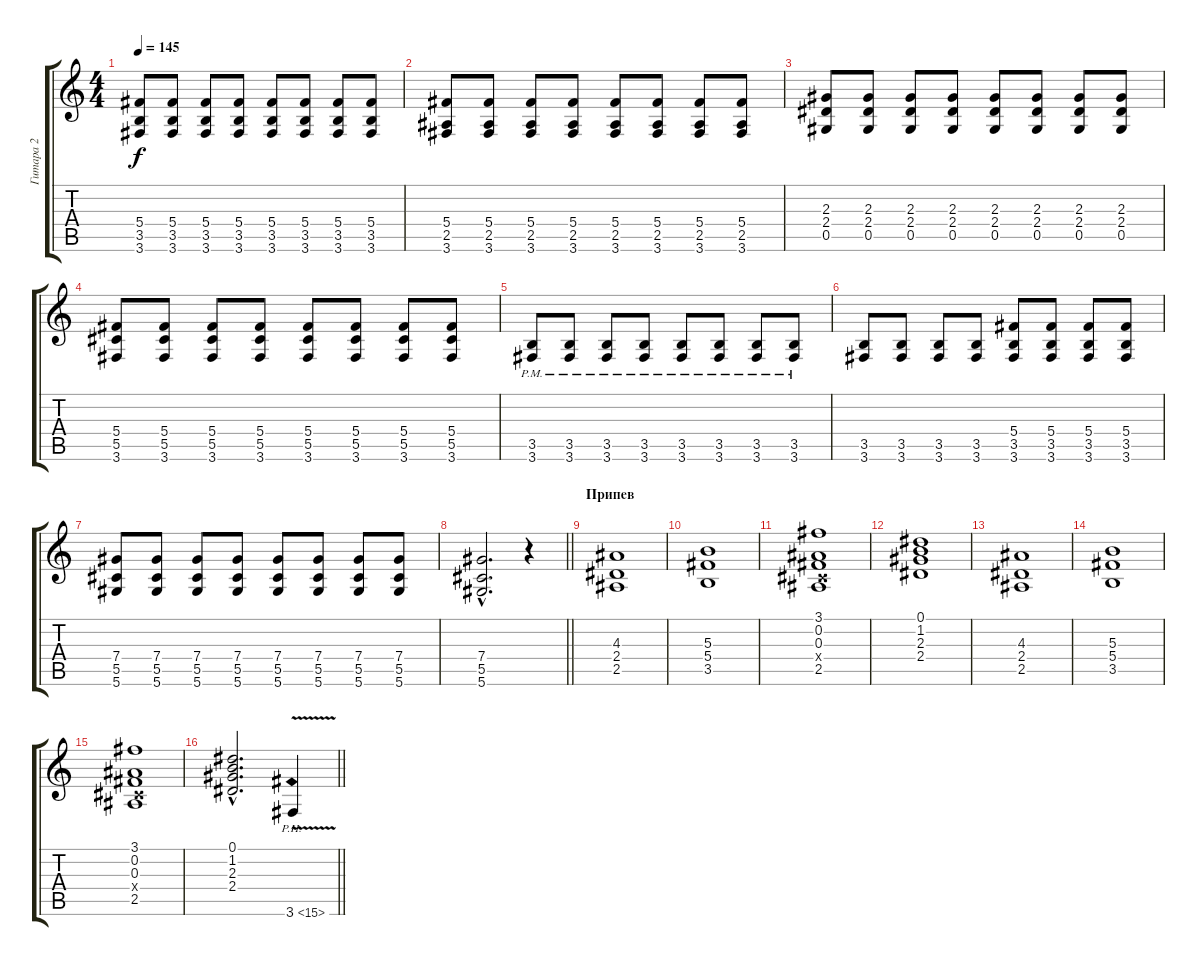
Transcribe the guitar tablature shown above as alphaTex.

\track ("Гитара 2" "Гитара 2") {instrument distortionguitar}
\staff {score tabs}
\tuning (Eb4 Bb3 Gb3 Db3 Ab2 Eb2) {hide}
\ts (4 4)
\tempo 145
\clef g2
\ks c
(5.4 3.5 3.6).8{dy f} (5.4 3.5 3.6).8 (5.4 3.5 3.6).8 (5.4 3.5 3.6).8 (5.4 3.5 3.6).8 (5.4 3.5 3.6).8 (5.4 3.5 3.6).8 (5.4 3.5 3.6).8 |
(5.4 2.5 3.6).8 (5.4 2.5 3.6).8 (5.4 2.5 3.6).8 (5.4 2.5 3.6).8 (5.4 2.5 3.6).8 (5.4 2.5 3.6).8 (5.4 2.5 3.6).8 (5.4 2.5 3.6).8 |
(2.3 2.4 0.5).8 (2.3 2.4 0.5).8 (2.3 2.4 0.5).8 (2.3 2.4 0.5).8 (2.3 2.4 0.5).8 (2.3 2.4 0.5).8 (2.3 2.4 0.5).8 (2.3 2.4 0.5).8 |
(5.4 5.5 3.6).8 (5.4 5.5 3.6).8 (5.4 5.5 3.6).8 (5.4 5.5 3.6).8 (5.4 5.5 3.6).8 (5.4 5.5 3.6).8 (5.4 5.5 3.6).8 (5.4 5.5 3.6).8 |
(3.5{pm} 3.6).8 (3.5{pm} 3.6).8 (3.5{pm} 3.6).8 (3.5{pm} 3.6).8 (3.5{pm} 3.6).8 (3.5{pm} 3.6).8 (3.5{pm} 3.6).8 (3.5{pm} 3.6).8 |
(3.5 3.6).8 (3.5 3.6).8 (3.5 3.6).8 (3.5 3.6).8 (5.4 3.5 3.6).8 (5.4 3.5 3.6).8 (5.4 3.5 3.6).8 (5.4 3.5 3.6).8 |
(7.4 5.5 5.6).8 (7.4 5.5 5.6).8 (7.4 5.5 5.6).8 (7.4 5.5 5.6).8 (7.4 5.5 5.6).8 (7.4 5.5 5.6).8 (7.4 5.5 5.6).8 (7.4 5.5 5.6).8 |
\barLineRight lightlight
(7.4{hac} 5.5{hac} 5.6{hac}).2{d} r.4 |
\section ("" "Припев")
(4.3 2.4 2.5).1 |
(5.3 5.4 3.5).1 |
(3.1 0.2 0.3 0.4{x} 2.5).1 |
(0.1 1.2 2.3 2.4).1 |
(4.3 2.4 2.5).1 |
(5.3 5.4 3.5).1 |
(3.1 0.2 0.3 0.4{x} 2.5).1 |
\barLineRight lightlight
(0.1{hac} 1.2{hac} 2.3{hac} 2.4{hac}).2{d} 3.6{ph 12 v}.4
